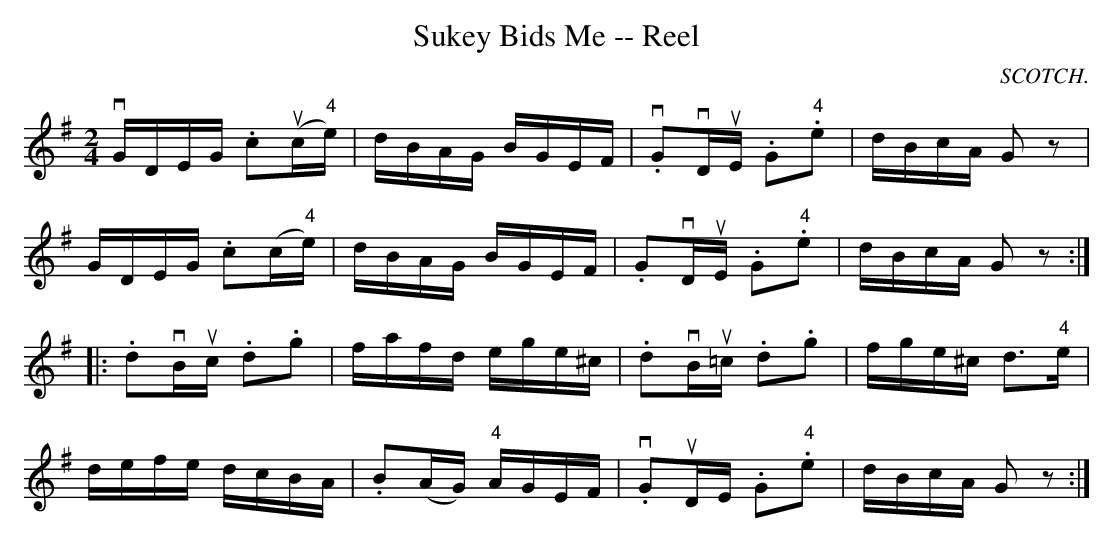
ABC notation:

X:1
T: Sukey Bids Me -- Reel
M:2/4
L:1/16
O:SCOTCH.
K:G
vGDEG .c2u(c"4"e) | dBAG BGEF | v.G2vDuE .G2"4".e2 | dBcA G2z2 |
GDEG .c2(c"4"e) | dBAG BGEF | .G2vDuE .G2"4".e2 | dBcA G2z2 :|
|:.d2vBuc .d2.g2 | fafd ege^c | .d2vBu=c .d2.g2 | fge^c d3"4"e |
defe dcBA | .B2(AG) "4"AGEF | v.G2uDE .G2"4".e2 | dBcA G2z2 :|
